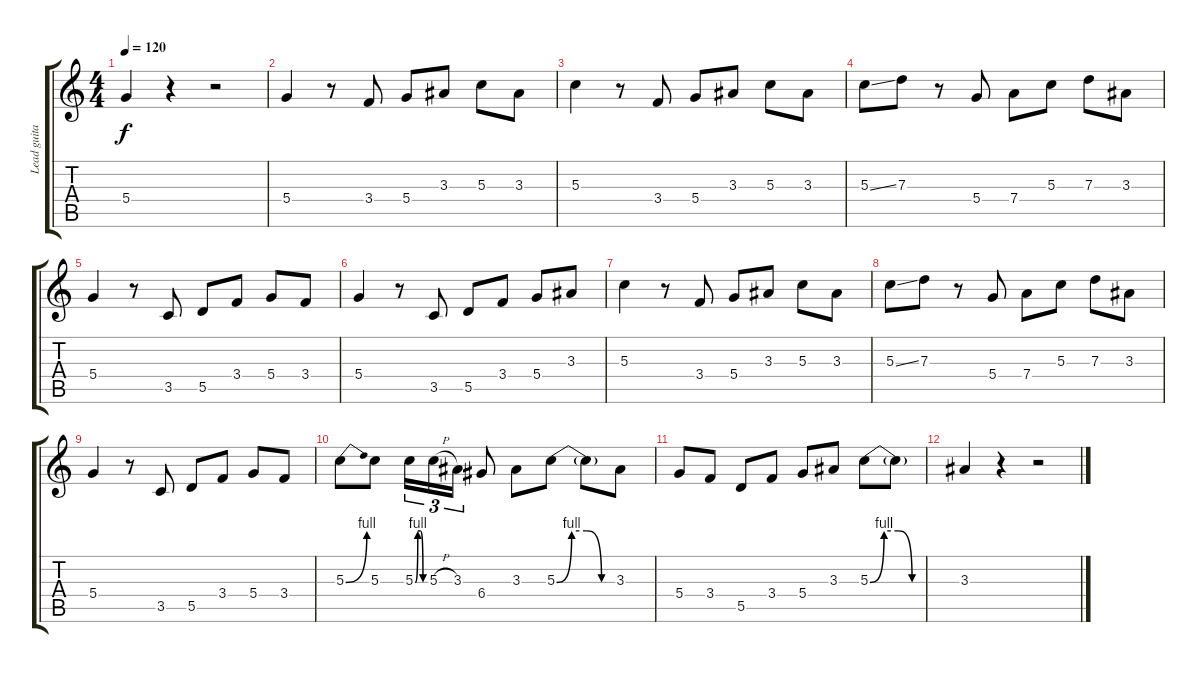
\track ("Lead guitar" "Lead guita") {instrument electricguitarclean}
\staff {score tabs}
\tuning (E4 B3 G3 D3 A2 E2) {hide}
\ts (4 4)
\tempo 120
\clef g2
\ks c
5.4.4{dy f} r.4 r.2 |
5.4.4 r.8 3.4.8 5.4.8 3.3.8 5.3.8 3.3.8 |
5.3.4 r.8 3.4.8 5.4.8 3.3.8 5.3.8 3.3.8 |
5.3{ss}.8 7.3.8 r.8 5.4.8 7.4.8 5.3.8 7.3.8 3.3.8 |
5.4.4 r.8 3.5.8 5.5.8 3.4.8 5.4.8 3.4.8 |
5.4.4 r.8 3.5.8 5.5.8 3.4.8 5.4.8 3.3.8 |
5.3.4 r.8 3.4.8 5.4.8 3.3.8 5.3.8 3.3.8 |
5.3{ss}.8 7.3.8 r.8 5.4.8 7.4.8 5.3.8 7.3.8 3.3.8 |
5.4.4 r.8 3.5.8 5.5.8 3.4.8 5.4.8 3.4.8 |
5.3{be (bend 0 0 60 4)}.8 5.3.8 5.3{be (custom 0 0 15 4 30 4 45 0 60 0)}.16{tu (3 2)} 5.3{h}.16{tu (3 2)} 3.3.16{tu (3 2)} 6.4.8 3.3.8 5.3{be (custom 0 0 15 4 30 4 45 0 60 0)}.8 5.3{t}.8 3.3.8 |
5.4.8 3.4.8 5.5.8 3.4.8 5.4.8 3.3.8 5.3{be (custom 0 0 15 4 30 4 45 0 60 0)}.8 5.3{t}.8 |
3.3.4 r.4 r.2
